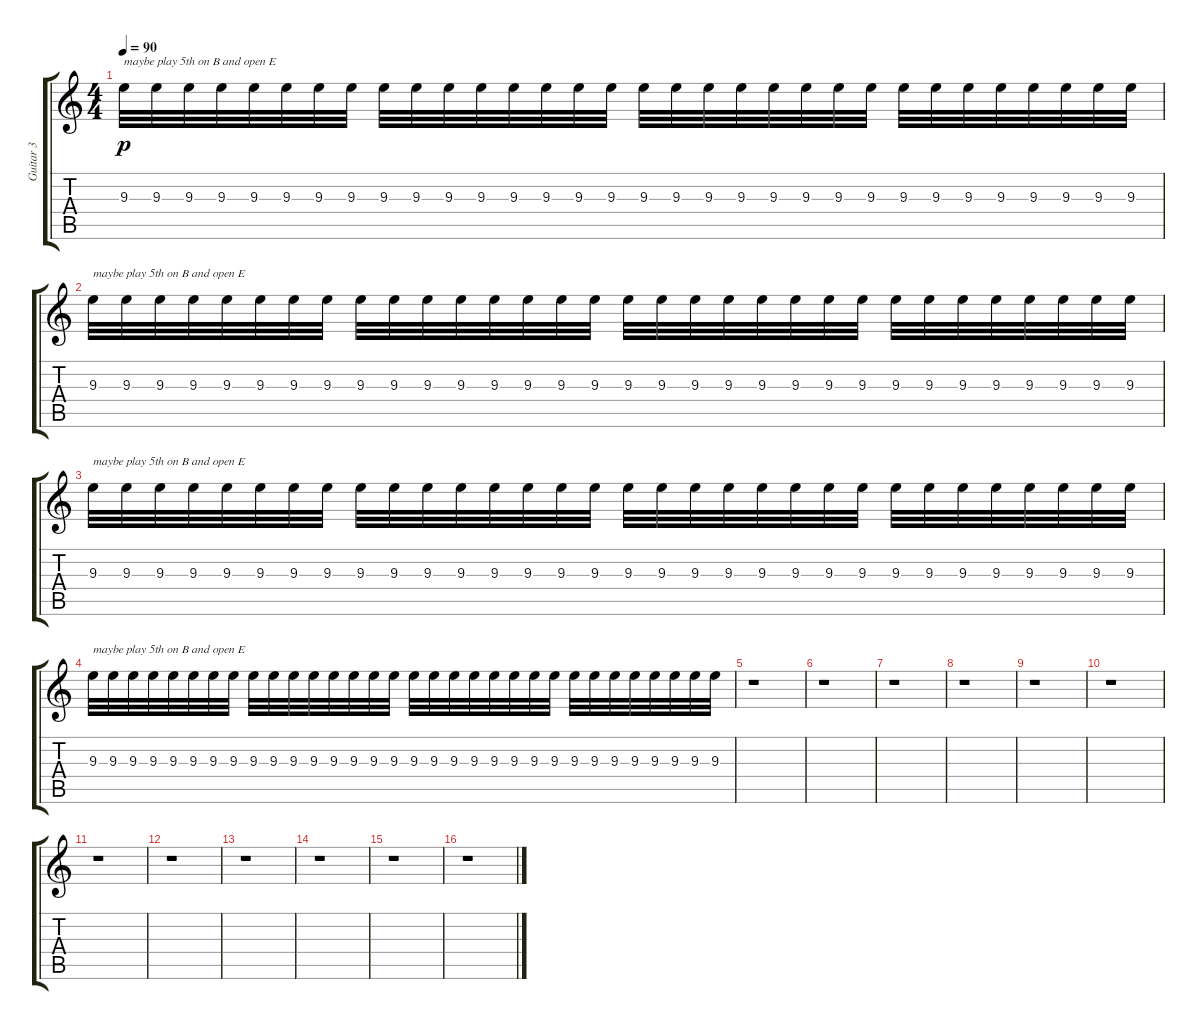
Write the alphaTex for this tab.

\track ("Guitar 3" "Guitar 3") {instrument distortionguitar}
\staff {score tabs}
\tuning (E4 B3 G3 D3 A2 E2) {hide}
\ts (4 4)
\tempo 90
\clef g2
\ks c
9.3.32{txt "maybe play 5th on B and open E" dy p} 9.3.32 9.3.32 9.3.32 9.3.32 9.3.32 9.3.32 9.3.32 9.3.32 9.3.32 9.3.32 9.3.32 9.3.32 9.3.32 9.3.32 9.3.32 9.3.32 9.3.32 9.3.32 9.3.32 9.3.32 9.3.32 9.3.32 9.3.32 9.3.32 9.3.32 9.3.32 9.3.32 9.3.32 9.3.32 9.3.32 9.3.32 |
9.3.32{txt "maybe play 5th on B and open E"} 9.3.32 9.3.32 9.3.32 9.3.32 9.3.32 9.3.32 9.3.32 9.3.32 9.3.32 9.3.32 9.3.32 9.3.32 9.3.32 9.3.32 9.3.32 9.3.32 9.3.32 9.3.32 9.3.32 9.3.32 9.3.32 9.3.32 9.3.32 9.3.32 9.3.32 9.3.32 9.3.32 9.3.32 9.3.32 9.3.32 9.3.32 |
9.3.32{txt "maybe play 5th on B and open E"} 9.3.32 9.3.32 9.3.32 9.3.32 9.3.32 9.3.32 9.3.32 9.3.32 9.3.32 9.3.32 9.3.32 9.3.32 9.3.32 9.3.32 9.3.32 9.3.32 9.3.32 9.3.32 9.3.32 9.3.32 9.3.32 9.3.32 9.3.32 9.3.32 9.3.32 9.3.32 9.3.32 9.3.32 9.3.32 9.3.32 9.3.32 |
9.3.32{txt "maybe play 5th on B and open E"} 9.3.32 9.3.32 9.3.32 9.3.32 9.3.32 9.3.32 9.3.32 9.3.32 9.3.32 9.3.32 9.3.32 9.3.32 9.3.32 9.3.32 9.3.32 9.3.32 9.3.32 9.3.32 9.3.32 9.3.32 9.3.32 9.3.32 9.3.32 9.3.32 9.3.32 9.3.32 9.3.32 9.3.32 9.3.32 9.3.32 9.3.32 |
r.1 |
r.1 |
r.1 |
r.1 |
r.1 |
r.1 |
r.1 |
r.1 |
r.1 |
r.1 |
r.1 |
r.1
